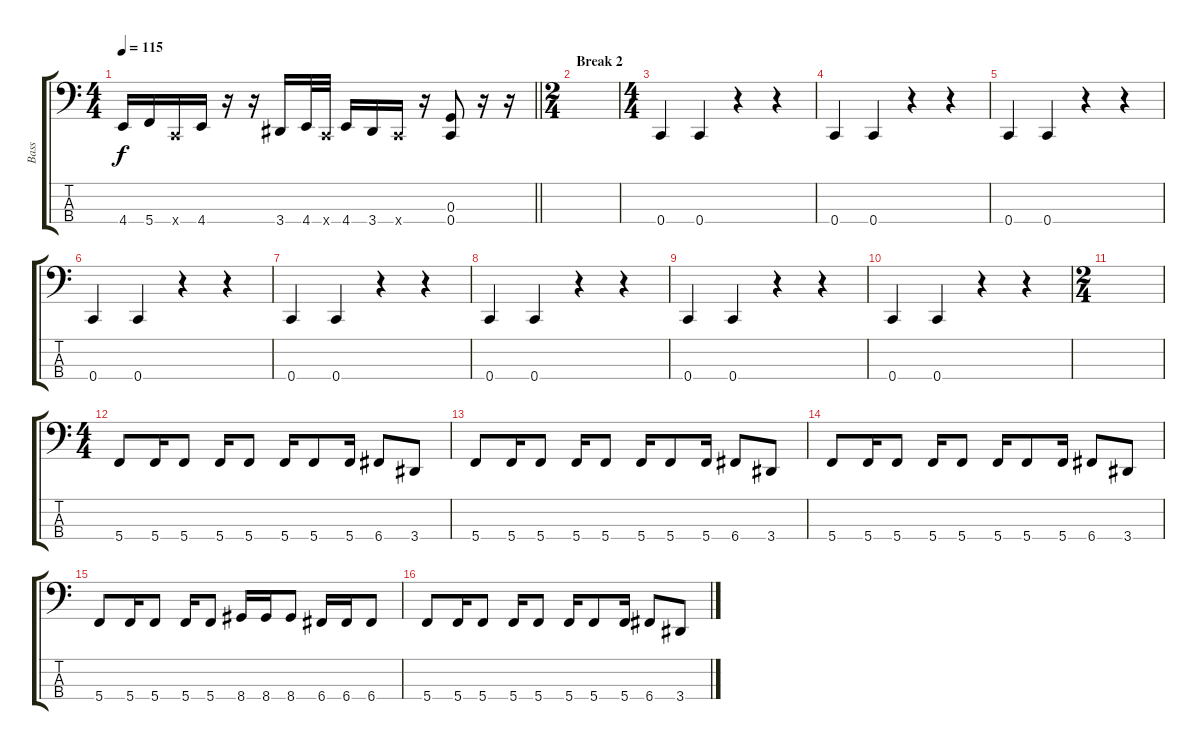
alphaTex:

\track ("Bass" "Bass") {instrument electricbassfinger}
\staff {score tabs}
\tuning (F2 C2 G1 C1) {hide}
\ts (4 4)
\tempo 115
\clef f4
\barLineRight lightlight
\ks c
4.4.16{dy f} 5.4.16 0.4{x}.16 4.4.16 r.16 r.16 3.4.16 4.4.32 0.4{x}.32 4.4.16 3.4.16 0.4{x}.16 r.16 (0.3 0.4).8 r.16 r.16 |
\ts (2 4)
\section ("" "Break 2")
|
\ts (4 4)
0.4.4 0.4.4 r.4 r.4 |
0.4.4 0.4.4 r.4 r.4 |
0.4.4 0.4.4 r.4 r.4 |
0.4.4 0.4.4 r.4 r.4 |
0.4.4 0.4.4 r.4 r.4 |
0.4.4 0.4.4 r.4 r.4 |
0.4.4 0.4.4 r.4 r.4 |
0.4.4 0.4.4 r.4 r.4 |
\ts (2 4)
|
\ts (4 4)
5.4.8 5.4.16 5.4.8 5.4.16 5.4.8 5.4.16 5.4.8 5.4.16 6.4.8 3.4.8 |
5.4.8 5.4.16 5.4.8 5.4.16 5.4.8 5.4.16 5.4.8 5.4.16 6.4.8 3.4.8 |
5.4.8 5.4.16 5.4.8 5.4.16 5.4.8 5.4.16 5.4.8 5.4.16 6.4.8 3.4.8 |
5.4.8 5.4.16 5.4.8 5.4.16 5.4.8 8.4.16 8.4.16 8.4.8 6.4.16 6.4.16 6.4.8 |
5.4.8 5.4.16 5.4.8 5.4.16 5.4.8 5.4.16 5.4.8 5.4.16 6.4.8 3.4.8
